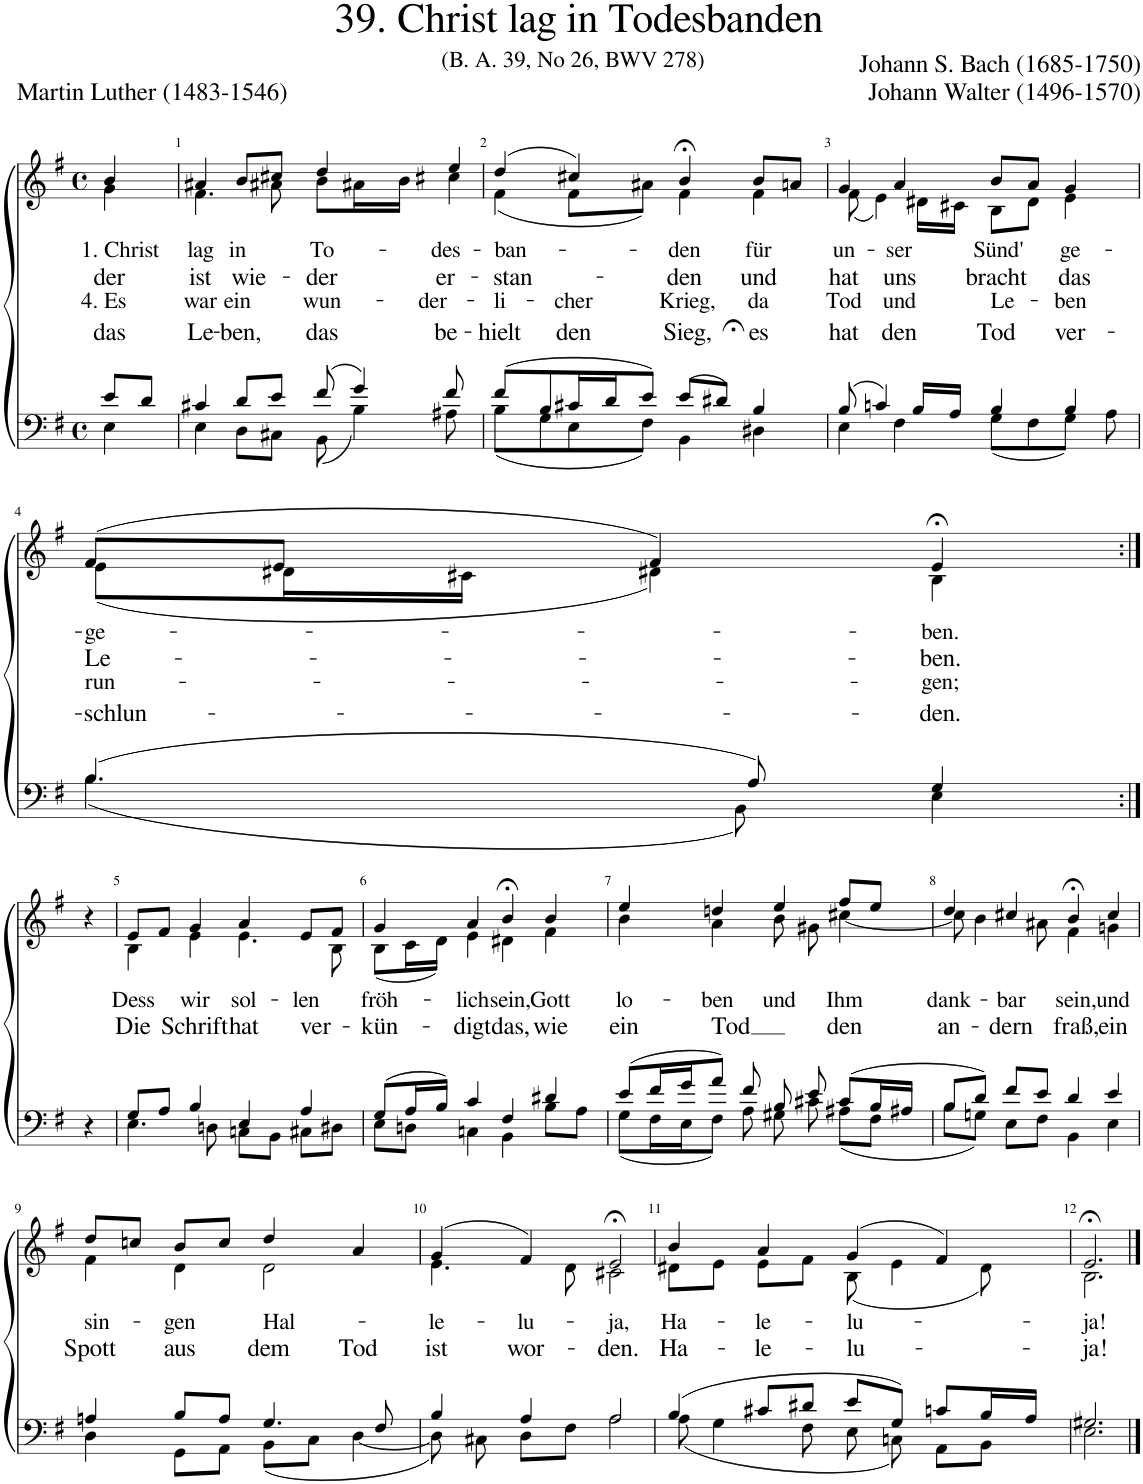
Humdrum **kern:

**kern	**kern	**text	**text	**text	**text
*part2	*part1	*part1	*part1	*part1	*part1
*staff2	*staff1	*staff1	*staff1	*staff1	*staff1
*I"Tenor/Bass	*I"Soprano/Alto	*	*	*	*
*clefF4	*clefG2	*	*	*	*
*k[f#]	*k[f#]	*	*	*	*
*M4/4	*M4/4	*	*	*	*
*met(c)	*met(c)	*	*	*	*
=	=	=	=	=	=
*^	*	*	*	*	*
!	!	!	!LO:LY:b	!LO:LY:b	!LO:LY:b	!LO:LY:b
*	*	*^	*	*	*	*
8e/L	4E\	4b;</	4g\	1. Christ	der	4. Es	das
8d/J	.	.	.	.	.	.	.
=1	=1	=1	=1	=1	=1	=1	=1
!	!	!	!	!LO:LY:b	!LO:LY:b	!LO:LY:b	!LO:LY:b
4c#X/	4E\	4a#X;</	4.f#\	lag	ist	war	Le-
!	!	!	!	!LO:LY:b	!LO:LY:b	!LO:LY:b	!LO:LY:b
8d/L	8D\L	8b;</L	.	in	wie-	ein	-ben,
8e/J	8C#X\J	8cc#X;</J	8a#X\	.	.	.	.
!	!	!	!	!LO:LY:b	!LO:LY:b	!LO:LY:b	!LO:LY:b
(8f#/	(8BB\	4dd/	8b\L	To-	-der	wun-	das
4g/)	4B\)	.	16a#X\L	.	.	.	.
.	.	.	16b\JJ	.	.	.	.
!	!	!	!	!LO:LY:b	!LO:LY:b	!LO:LY:b	!LO:LY:b
.	.	4ee/	4cc#X\	des-	er-	-der-	be-
8f#/	8A#X\	.	.	.	.	.	.
=2	=2	=2	=2	=2	=2	=2	=2
!	!	!	!	!LO:LY:b	!LO:LY:b	!LO:LY:b	!LO:LY:b
(8f#/L	(8B\L	(4dd/	(4f#\	-ban-	-stan-	-li-	-hielt
8B/	8G\	.	.	.	.	.	.
!	!	!	!	!	!	!LO:LY:b	!LO:LY:b
16c#X/L	8E\	4cc#X/)	8f#\L	.	.	-cher	den
16d/J	.	.	.	.	.	.	.
8e/J)	8F#\J)	.	8a#X\J)	.	.	.	.
!	!	!	!	!LO:LY:b	!LO:LY:b	!LO:LY:b	!LO:LY:b
(8e/L	4BB\	4b;<,/	4f#\	-den	-den	Krieg,	Sieg,
8d#X;</J)	.	.	.	.	.	.	.
!	!	!	!	!LO:LY:b	!LO:LY:b	!LO:LY:b	!LO:LY:b
4B/	4D#X\	8b/L	4f#\	für	und	da	es
.	.	8an/J	.	.	.	.	.
=3	=3	=3	=3	=3	=3	=3	=3
!	!	!	!	!LO:LY:b	!LO:LY:b	!LO:LY:b	!LO:LY:b
(8B/	4E\	4g/	(8f#\	un-	hat	Tod	hat
4cn/)	.	.	4e\)	.	.	.	.
!	!	!	!	!LO:LY:b	!LO:LY:b	!LO:LY:b	!LO:LY:b
.	4F#\	4a/	.	-ser	uns	und	den
16B/LL	.	.	16d#X\LL	.	.	.	.
16A/JJ	.	.	16c#X\JJ	.	.	.	.
!	!	!	!	!LO:LY:b	!LO:LY:b	!LO:LY:b	!LO:LY:b
4B/	(8G\L	8b/L	8B\L	Sünd'	bracht	Le-	Tod
.	8F#\	8a/J	8d#\J	.	.	.	.
!	!	!	!	!LO:LY:b	!LO:LY:b	!LO:LY:b	!LO:LY:b
4B/	8G\J)	4g/	4e\	ge-	das	-ben	ver-
.	8A\	.	.	.	.	.	.
!!LO:LB:g=z	!!
=4	=4	=4	=4	=4	=4	=4	=4
!	!	!	!	!LO:LY:b	!LO:LY:b	!LO:LY:b	!LO:LY:b
(4.B/	(4.B\	(8f#/L	(8e\L	-ge-	Le-	run-	-schlun-
.	.	8e/J	16d#X\L	.	.	.	.
.	.	.	16c#X\JJ	.	.	.	.
.	.	4f#/)	4d#X\)	.	.	.	.
8A/)	8BB\)	.	.	.	.	.	.
!	!	!	!	!LO:LY:b	!LO:LY:b	!LO:LY:b	!LO:LY:b
4G/	4E\	4e;<,/	4B\	-ben.	-ben.	-gen;	-den.
*v	*v	*	*	*	*	*	*
*	*v	*v	*	*	*	*
!!LO:LB:g=z
=4X1:|!	=4X1:|!	=4X1:|!	=4X1:|!	=4X1:|!	=4X1:|!
4r	4r	.	.	.	.
=5	=5	=5	=5	=5	=5
*^	*	*	*	*	*
!	!	!	!LO:LY:b	!LO:LY:b	!	!
*	*	*^	*	*	*	*
8G/L	4.E\	8e/L	4B\	Dess	Die	.	.
8A/J	.	8f#/J	.	.	.	.	.
!	!	!	!	!LO:LY:b	!LO:LY:b	!	!
4B/	.	4g/	4e\	wir	Schrift	.	.
.	8Dn\	.	.	.	.	.	.
!	!	!	!	!LO:LY:b	!LO:LY:b	!	!
4E/	8Cn\L	4a;</	4.e\	sol-	hat	.	.
.	8BB\J	.	.	.	.	.	.
!	!	!	!	!LO:LY:b	!LO:LY:b	!	!
4A/	8C#X\L	8e/L	.	-len	ver-	.	.
.	8D#X\J	8f#/J	8B\	.	.	.	.
=6	=6	=6	=6	=6	=6	=6	=6
!	!	!	!	!LO:LY:b	!LO:LY:b	!	!
(8G/L	8E\L	4g/	(8B\L	fröh-	-kün-	.	.
16A/L	8Dn\J	.	16c\L	.	.	.	.
16B/JJ)	.	.	16d\JJ)	.	.	.	.
!	!	!	!	!LO:LY:b	!LO:LY:b	!	!
4c/	4Cn\	4a/	4e\	-lich	-digt	.	.
!	!	!	!	!LO:LY:b	!LO:LY:b	!	!
4F#/	4BB\	4b;<,/	4d#X\	sein,	das,	.	.
!	!	!	!	!LO:LY:b	!LO:LY:b	!	!
4d#X/	8B\L	4b/	4f#\	Gott	wie	.	.
.	8A\J	.	.	.	.	.	.
=7	=7	=7	=7	=7	=7	=7	=7
!	!	!	!	!LO:LY:b	!LO:LY:b	!	!
(8e/L	(8G\L	4ee/	4b\	lo-	ein	.	.
16f#/L	16F#\L	.	.	.	.	.	.
16g/J	16E\J	.	.	.	.	.	.
!	!	!	!	!LO:LY:b	!LO:LY:b	!	!
8a/J)	8F#\J)	4ddn;</	4a\	-ben	Tod	.	.
8f#/	8A\	.	.	.	.	.	.
!	!	!	!	!LO:LY:b	!	!	!
8B/	8G#X\	4ee/	8b\	und	.	.	.
8e/	8c#X\	.	8g#X\	.	.	.	.
!	!	!	!	!LO:LY:b	!LO:LY:b	!	!
(8c#/L	(8A#X\L	8ff#/L	[4cc#X\	Ihm	den	.	.
16B/L	8F#\J	8ee/J	.	.	.	.	.
16A#X/JJ	.	.	.	.	.	.	.
=8	=8	=8	=8	=8	=8	=8	=8
!	!	!	!	!LO:LY:b	!LO:LY:b	!	!
8B/L	8B\L	4dd/	8cc#\]	dank-	an-	.	.
8d/J)	8Gn\J)	.	4b\	.	.	.	.
!	!	!	!	!LO:LY:b	!LO:LY:b	!	!
8f#/L	8E\L	4cc#X/	.	-bar	-dern	.	.
8e/J	8F#\J	.	8a#X\	.	.	.	.
!	!	!	!	!LO:LY:b	!LO:LY:b	!	!
4d/	4BB\	4b;<,/	4f#\	sein,	fraß,	.	.
!	!	!	!	!LO:LY:b	!LO:LY:b	!	!
4e/	4E\	4cc#/	4gn\	und	ein	.	.
!!LO:LB:g=z	!!
=9	=9	=9	=9	=9	=9	=9	=9
!	!	!	!	!LO:LY:b	!LO:LY:b	!	!
4An/	4D\	8dd/L	4f#\	sin-	Spott	.	.
.	.	8ccn/J	.	.	.	.	.
!	!	!	!	!LO:LY:b	!LO:LY:b	!	!
8B/L	8GG\L	8b/L	4d\	-gen	aus	.	.
8A/J	8AA\J	8cc/J	.	.	.	.	.
!	!	!	!	!LO:LY:b	!LO:LY:b	!	!
4.G/	(8BB\L	4dd/	2d\	Hal-	dem	.	.
.	8C\J	.	.	.	.	.	.
!	!	!	!	!	!LO:LY:b	!	!
.	[4D\	4a/	.	.	Tod	.	.
8F#/	.	.	.	.	.	.	.
=10	=10	=10	=10	=10	=10	=10	=10
!	!	!	!	!LO:LY:b	!LO:LY:b	!	!
4B/	8D\])	(4g/	4.e\	-le-	ist	.	.
.	8C#X\	.	.	.	.	.	.
!	!	!	!	!LO:LY:b	!LO:LY:b	!	!
4A/	8D\L	4f#/)	.	-lu-	wor-	.	.
.	8F#\J	.	8d\	.	.	.	.
!	!	!	!	!LO:LY:b	!LO:LY:b	!	!
2A/	2A\	2e;<,/	2c#X\	-ja,	-den.	.	.
=11	=11	=11	=11	=11	=11	=11	=11
!	!	!	!	!LO:LY:b	!LO:LY:b	!	!
(4B/	(8A\	4b/	8d#X\L	Ha-	Ha-	.	.
.	4G\	.	8e\J	.	.	.	.
!	!	!	!	!LO:LY:b	!LO:LY:b	!	!
8c#X/L	.	4a/	8e\L	-le-	-le-	.	.
8d#X/J	8F#\	.	8f#\J	.	.	.	.
!	!	!	!	!LO:LY:b	!LO:LY:b	!	!
8e/L	8E\	(4g/	(8B\	-lu-	-lu-	.	.
8G/J)	8Cn\)	.	4e\	.	.	.	.
8cn/L	8AA\L	4f#;</)	.	.	.	.	.
16B;</L	8BB\J	.	8d#\)	.	.	.	.
16A;</JJ	.	.	.	.	.	.	.
=12	=12	=12	=12	=12	=12	=12	=12
!	!	!	!	!LO:LY:b	!LO:LY:b	!	!
2.G#X/	2.E\	2.e;</	2.B\	-ja!	-ja!	.	.
*v	*v	*	*	*	*	*	*
*	*v	*v	*	*	*	*
==	==	==	==	==	==
*-	*-	*-	*-	*-	*-
